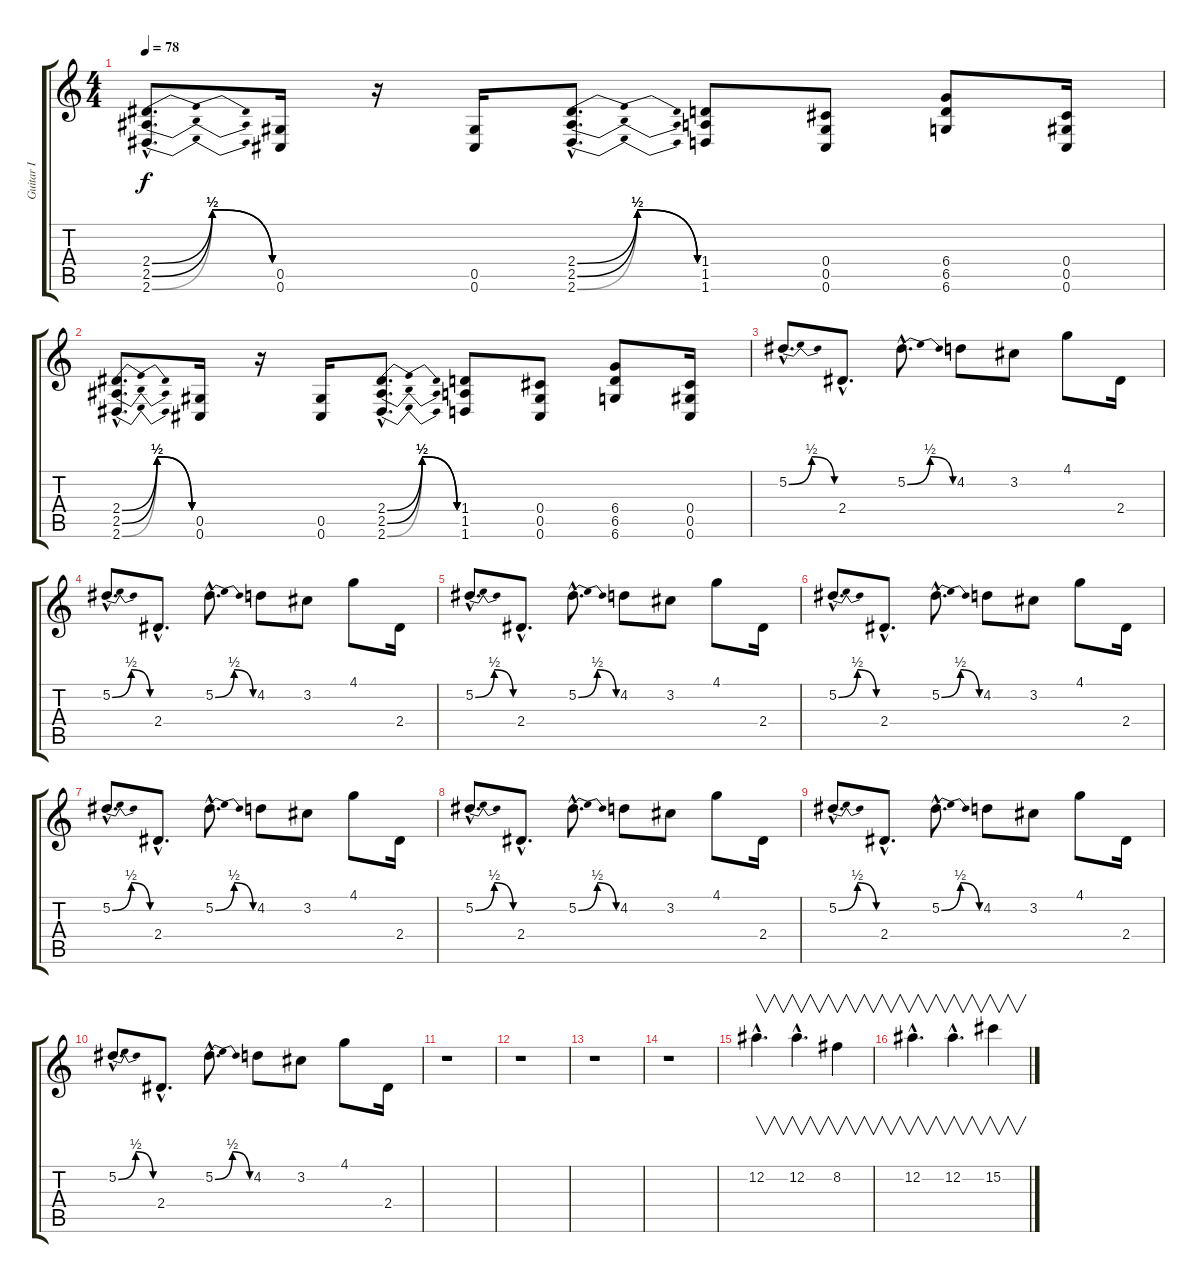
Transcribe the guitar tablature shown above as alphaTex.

\track ("Guitar I" "Guitar I") {instrument distortionguitar}
\staff {score tabs}
\tuning (Eb4 Bb3 Gb3 Db3 Ab2 Db2) {hide}
\ts (4 4)
\tempo 78
\clef g2
\ks c
(2.4{be (bendrelease 0 0 30 2 30 2 60 0) hac} 2.5{be (bendrelease 0 0 30 2 30 2 60 0) hac} 2.6{be (bendrelease 0 0 30 2 30 2 60 0) hac}).8{d dy f} (0.5 0.6).16 r.16 (0.5 0.6).16 (2.4{be (bendrelease 0 0 30 2 30 2 60 0) hac} 2.5{be (bendrelease 0 0 30 2 30 2 60 0) hac} 2.6{be (bendrelease 0 0 30 2 30 2 60 0) hac}).8{d} (1.4 1.5 1.6).8 (0.4 0.5 0.6).8 (6.4 6.5 6.6).8 (0.4 0.5 0.6).16 |
(2.4{be (bendrelease 0 0 30 2 30 2 60 0) hac} 2.5{be (bendrelease 0 0 30 2 30 2 60 0) hac} 2.6{be (bendrelease 0 0 30 2 30 2 60 0) hac}).8{d} (0.5 0.6).16 r.16 (0.5 0.6).16 (2.4{be (bendrelease 0 0 30 2 30 2 60 0) hac} 2.5{be (bendrelease 0 0 30 2 30 2 60 0) hac} 2.6{be (bendrelease 0 0 30 2 30 2 60 0) hac}).8{d} (1.4 1.5 1.6).8 (0.4 0.5 0.6).8 (6.4 6.5 6.6).8 (0.4 0.5 0.6).16 |
5.2{be (bendrelease 0 0 30 2 30 2 60 0) hac}.8{d} 2.4{hac}.8{d} 5.2{be (bendrelease 0 0 30 2 30 2 60 0) hac}.8{d} 4.2.8 3.2.8 4.1.8 2.4.16 |
5.2{be (bendrelease 0 0 30 2 30 2 60 0) hac}.8{d} 2.4{hac}.8{d} 5.2{be (bendrelease 0 0 30 2 30 2 60 0) hac}.8{d} 4.2.8 3.2.8 4.1.8 2.4.16 |
5.2{be (bendrelease 0 0 30 2 30 2 60 0) hac}.8{d} 2.4{hac}.8{d} 5.2{be (bendrelease 0 0 30 2 30 2 60 0) hac}.8{d} 4.2.8 3.2.8 4.1.8 2.4.16 |
5.2{be (bendrelease 0 0 30 2 30 2 60 0) hac}.8{d} 2.4{hac}.8{d} 5.2{be (bendrelease 0 0 30 2 30 2 60 0) hac}.8{d} 4.2.8 3.2.8 4.1.8 2.4.16 |
5.2{be (bendrelease 0 0 30 2 30 2 60 0) hac}.8{d} 2.4{hac}.8{d} 5.2{be (bendrelease 0 0 30 2 30 2 60 0) hac}.8{d} 4.2.8 3.2.8 4.1.8 2.4.16 |
5.2{be (bendrelease 0 0 30 2 30 2 60 0) hac}.8{d} 2.4{hac}.8{d} 5.2{be (bendrelease 0 0 30 2 30 2 60 0) hac}.8{d} 4.2.8 3.2.8 4.1.8 2.4.16 |
5.2{be (bendrelease 0 0 30 2 30 2 60 0) hac}.8{d} 2.4{hac}.8{d} 5.2{be (bendrelease 0 0 30 2 30 2 60 0) hac}.8{d} 4.2.8 3.2.8 4.1.8 2.4.16 |
5.2{be (bendrelease 0 0 30 2 30 2 60 0) hac}.8{d} 2.4{hac}.8{d} 5.2{be (bendrelease 0 0 30 2 30 2 60 0) hac}.8{d} 4.2.8 3.2.8 4.1.8 2.4.16 |
r.1 |
r.1 |
r.1 |
r.1 |
12.2{hac}.4{v d} 12.2{hac}.4{v d} 8.2.4{v} |
12.2{hac}.4{v d} 12.2{hac}.4{v d} 15.2.4{v}
